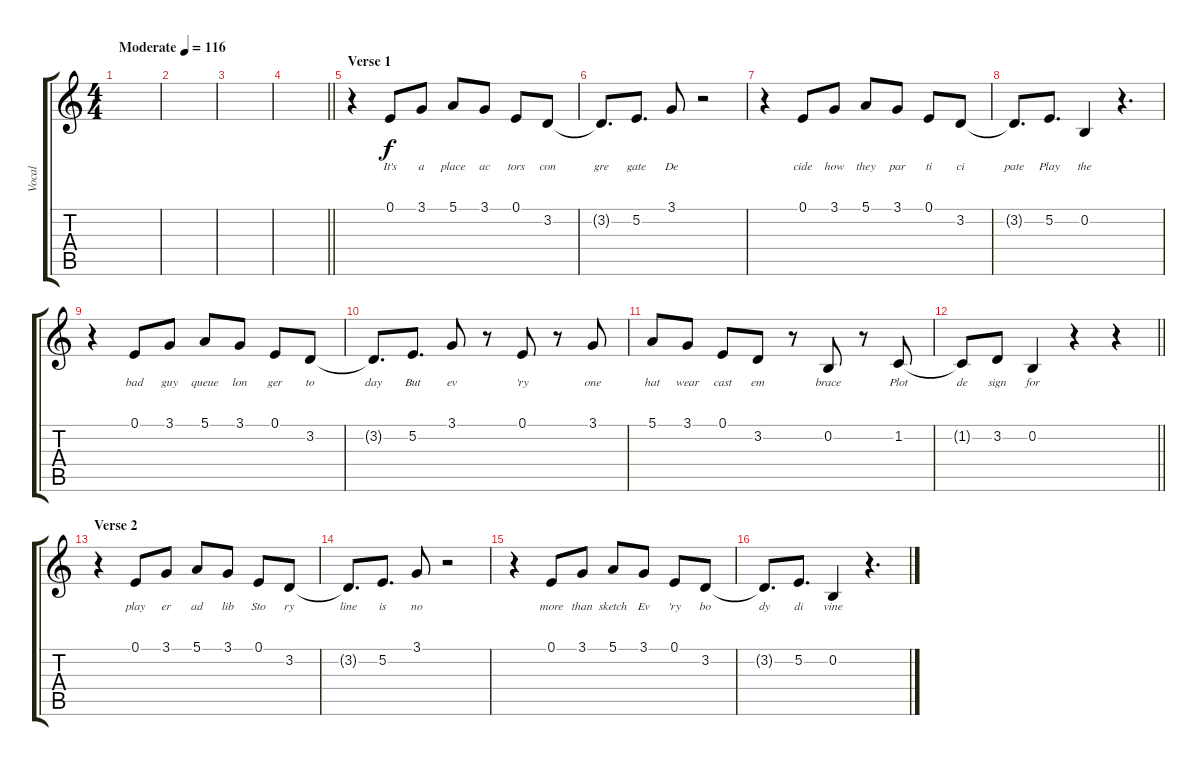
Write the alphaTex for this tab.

\track ("Vocal" "Vocal") {instrument acousticgrandpiano}
\staff {score tabs}
\tuning (E4 B3 G3 D3 A2 E2) {hide}
\ts (4 4)
\tempo (116 "Moderate")
\clef g2
\ks c
|
|
|
\barLineRight lightlight
|
\section ("" "Verse 1")
r.4 0.1.8{lyrics (0 "It's") lyrics (1 "") lyrics (2 "") lyrics (3 "") lyrics (4 "")} 3.1.8{lyrics (0 "a") lyrics (1 "") lyrics (2 "") lyrics (3 "") lyrics (4 "")} 5.1.8{lyrics (0 "place") lyrics (1 "") lyrics (2 "") lyrics (3 "") lyrics (4 "")} 3.1.8{lyrics (0 "ac") lyrics (1 "") lyrics (2 "") lyrics (3 "") lyrics (4 "")} 0.1.8{lyrics (0 "tors") lyrics (1 "") lyrics (2 "") lyrics (3 "") lyrics (4 "")} 3.2.8{lyrics (0 "con") lyrics (1 "") lyrics (2 "") lyrics (3 "") lyrics (4 "")} |
3.2{t}.8{d lyrics (0 "gre") lyrics (1 "") lyrics (2 "") lyrics (3 "") lyrics (4 "")} 5.2.8{d lyrics (0 "gate") lyrics (1 "") lyrics (2 "") lyrics (3 "") lyrics (4 "")} 3.1.8{lyrics (0 "De") lyrics (1 "") lyrics (2 "") lyrics (3 "") lyrics (4 "")} r.2 |
r.4 0.1.8{lyrics (0 "cide") lyrics (1 "") lyrics (2 "") lyrics (3 "") lyrics (4 "")} 3.1.8{lyrics (0 "how") lyrics (1 "") lyrics (2 "") lyrics (3 "") lyrics (4 "")} 5.1.8{lyrics (0 "they") lyrics (1 "") lyrics (2 "") lyrics (3 "") lyrics (4 "")} 3.1.8{lyrics (0 "par") lyrics (1 "") lyrics (2 "") lyrics (3 "") lyrics (4 "")} 0.1.8{lyrics (0 "ti") lyrics (1 "") lyrics (2 "") lyrics (3 "") lyrics (4 "")} 3.2.8{lyrics (0 "ci") lyrics (1 "") lyrics (2 "") lyrics (3 "") lyrics (4 "")} |
3.2{t}.8{d lyrics (0 "pate") lyrics (1 "") lyrics (2 "") lyrics (3 "") lyrics (4 "")} 5.2.8{d lyrics (0 "Play") lyrics (1 "") lyrics (2 "") lyrics (3 "") lyrics (4 "")} 0.2.4{lyrics (0 "the") lyrics (1 "") lyrics (2 "") lyrics (3 "") lyrics (4 "")} r.4{d} |
r.4 0.1.8{lyrics (0 "bad") lyrics (1 "") lyrics (2 "") lyrics (3 "") lyrics (4 "")} 3.1.8{lyrics (0 "guy") lyrics (1 "") lyrics (2 "") lyrics (3 "") lyrics (4 "")} 5.1.8{lyrics (0 "queue") lyrics (1 "") lyrics (2 "") lyrics (3 "") lyrics (4 "")} 3.1.8{lyrics (0 "lon") lyrics (1 "") lyrics (2 "") lyrics (3 "") lyrics (4 "")} 0.1.8{lyrics (0 "ger") lyrics (1 "") lyrics (2 "") lyrics (3 "") lyrics (4 "")} 3.2.8{lyrics (0 "to") lyrics (1 "") lyrics (2 "") lyrics (3 "") lyrics (4 "")} |
3.2{t}.8{d lyrics (0 "day") lyrics (1 "") lyrics (2 "") lyrics (3 "") lyrics (4 "")} 5.2.8{d lyrics (0 "But") lyrics (1 "") lyrics (2 "") lyrics (3 "") lyrics (4 "")} 3.1.8{lyrics (0 "ev") lyrics (1 "") lyrics (2 "") lyrics (3 "") lyrics (4 "")} r.8 0.1.8{lyrics (0 "'ry") lyrics (1 "") lyrics (2 "") lyrics (3 "") lyrics (4 "")} r.8 3.1.8{lyrics (0 "one") lyrics (1 "") lyrics (2 "") lyrics (3 "") lyrics (4 "")} |
5.1.8{lyrics (0 "hat") lyrics (1 "") lyrics (2 "") lyrics (3 "") lyrics (4 "")} 3.1.8{lyrics (0 "wear") lyrics (1 "") lyrics (2 "") lyrics (3 "") lyrics (4 "")} 0.1.8{lyrics (0 "cast") lyrics (1 "") lyrics (2 "") lyrics (3 "") lyrics (4 "")} 3.2.8{lyrics (0 "em") lyrics (1 "") lyrics (2 "") lyrics (3 "") lyrics (4 "")} r.8 0.2.8{lyrics (0 "brace") lyrics (1 "") lyrics (2 "") lyrics (3 "") lyrics (4 "")} r.8 1.2.8{lyrics (0 "Plot") lyrics (1 "") lyrics (2 "") lyrics (3 "") lyrics (4 "")} |
\barLineRight lightlight
1.2{t}.8{lyrics (0 "de") lyrics (1 "") lyrics (2 "") lyrics (3 "") lyrics (4 "")} 3.2.8{lyrics (0 "sign") lyrics (1 "") lyrics (2 "") lyrics (3 "") lyrics (4 "")} 0.2.4{lyrics (0 "for") lyrics (1 "") lyrics (2 "") lyrics (3 "") lyrics (4 "")} r.4 r.4 |
\section ("" "Verse 2")
r.4 0.1.8{lyrics (0 "play") lyrics (1 "") lyrics (2 "") lyrics (3 "") lyrics (4 "")} 3.1.8{lyrics (0 "er") lyrics (1 "") lyrics (2 "") lyrics (3 "") lyrics (4 "")} 5.1.8{lyrics (0 "ad") lyrics (1 "") lyrics (2 "") lyrics (3 "") lyrics (4 "")} 3.1.8{lyrics (0 "lib") lyrics (1 "") lyrics (2 "") lyrics (3 "") lyrics (4 "")} 0.1.8{lyrics (0 "Sto") lyrics (1 "") lyrics (2 "") lyrics (3 "") lyrics (4 "")} 3.2.8{lyrics (0 "ry") lyrics (1 "") lyrics (2 "") lyrics (3 "") lyrics (4 "")} |
3.2{t}.8{d lyrics (0 "line") lyrics (1 "") lyrics (2 "") lyrics (3 "") lyrics (4 "")} 5.2.8{d lyrics (0 "is") lyrics (1 "") lyrics (2 "") lyrics (3 "") lyrics (4 "")} 3.1.8{lyrics (0 "no") lyrics (1 "") lyrics (2 "") lyrics (3 "") lyrics (4 "")} r.2 |
r.4 0.1.8{lyrics (0 "more") lyrics (1 "") lyrics (2 "") lyrics (3 "") lyrics (4 "")} 3.1.8{lyrics (0 "than") lyrics (1 "") lyrics (2 "") lyrics (3 "") lyrics (4 "")} 5.1.8{lyrics (0 "sketch") lyrics (1 "") lyrics (2 "") lyrics (3 "") lyrics (4 "")} 3.1.8{lyrics (0 "Ev") lyrics (1 "") lyrics (2 "") lyrics (3 "") lyrics (4 "")} 0.1.8{lyrics (0 "'ry") lyrics (1 "") lyrics (2 "") lyrics (3 "") lyrics (4 "")} 3.2.8{lyrics (0 "bo") lyrics (1 "") lyrics (2 "") lyrics (3 "") lyrics (4 "")} |
3.2{t}.8{d lyrics (0 "dy") lyrics (1 "") lyrics (2 "") lyrics (3 "") lyrics (4 "")} 5.2.8{d lyrics (0 "di") lyrics (1 "") lyrics (2 "") lyrics (3 "") lyrics (4 "")} 0.2.4{lyrics (0 "vine") lyrics (1 "") lyrics (2 "") lyrics (3 "") lyrics (4 "")} r.4{d}
